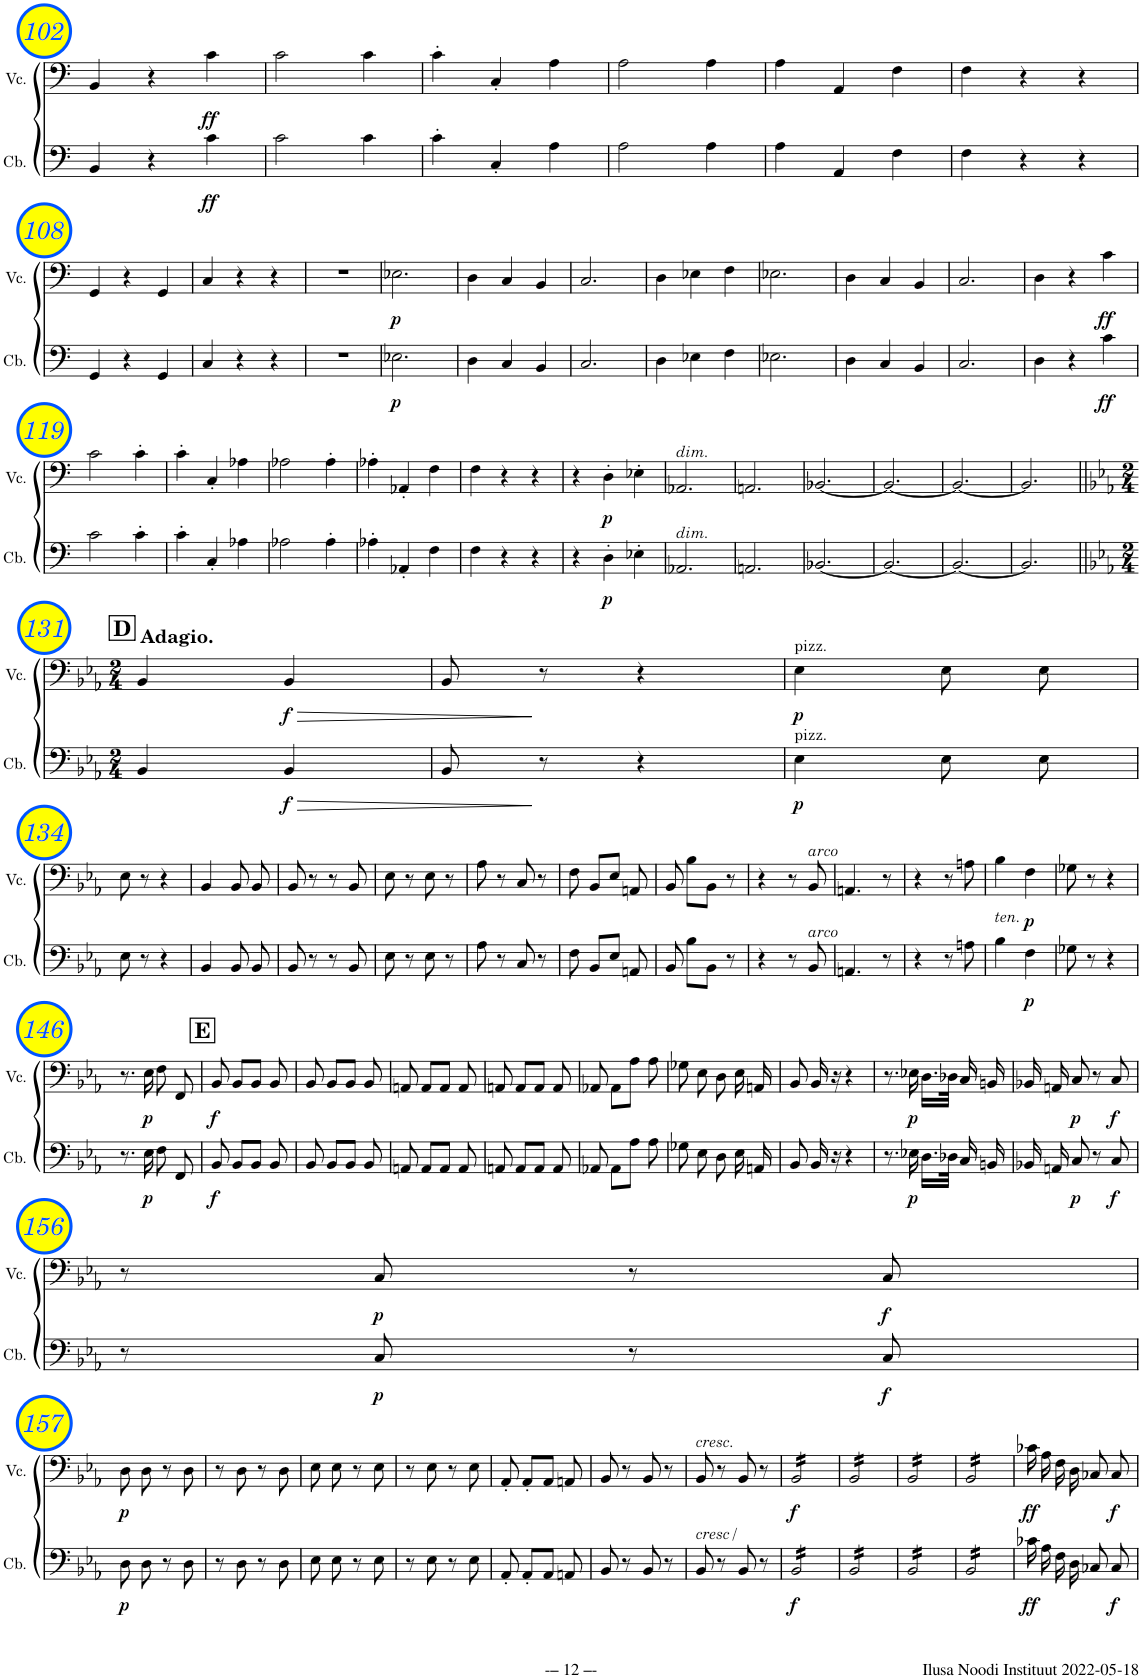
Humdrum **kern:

**kern	**dynam	**kern	**dynam
*part2	*part2	*part1	*part1
*staff2	*staff2	*staff1	*staff1
*I"Contrabass	*	*I"Violoncello	*
*I'Cb.	*	*I'Vc.	*
!!LO:PB:g=z
*clefF4	*	*clefF4	*
*Trd7c12	*	*	*
*k[]	*	*k[]	*
*M3/4	*	*M3/4	*
=102	=102	=102	=102
4BB/	.	4BB/	.
4r	.	4r	.
!	!LO:DY:b	!	!LO:DY:b
4c\	ff	4c\	ff
=103	=103	=103	=103
2c\	.	2c\	.
4c\	.	4c\	.
=104	=104	=104	=104
4c'\	.	4c'\	.
4C'/	.	4C'/	.
4A\	.	4A\	.
=105	=105	=105	=105
2A\	.	2A\	.
4A\	.	4A\	.
=106	=106	=106	=106
4A\	.	4A\	.
4AA/	.	4AA/	.
4F\	.	4F\	.
=107	=107	=107	=107
4F\	.	4F\	.
4r	.	4r	.
4r	.	4r	.
!!LO:LB:g=z
=108	=108	=108	=108
4GG/	.	4GG/	.
4r	.	4r	.
4GG/	.	4GG/	.
=109	=109	=109	=109
4C/	.	4C/	.
4r	.	4r	.
4r	.	4r	.
=110	=110	=110	=110
2.r	.	2.r	.
=111	=111	=111	=111
!	!LO:DY:b	!	!LO:DY:b
2.E-X\	p	2.E-X\	p
=112	=112	=112	=112
4D\	.	4D\	.
4C/	.	4C/	.
4BB/	.	4BB/	.
=113	=113	=113	=113
2.C/	.	2.C/	.
=114	=114	=114	=114
4D\	.	4D\	.
4E-X\	.	4E-X\	.
4F\	.	4F\	.
=115	=115	=115	=115
2.E-X\	.	2.E-X\	.
=116	=116	=116	=116
4D\	.	4D\	.
4C/	.	4C/	.
4BB/	.	4BB/	.
=117	=117	=117	=117
2.C/	.	2.C/	.
=118	=118	=118	=118
4D\	.	4D\	.
4r	.	4r	.
!	!LO:DY:b	!	!LO:DY:b
4c\	ff	4c\	ff
!!LO:LB:g=z
=119	=119	=119	=119
2c\	.	2c\	.
4c'\	.	4c'\	.
=120	=120	=120	=120
4c'\	.	4c'\	.
4C'/	.	4C'/	.
4A-X\	.	4A-X\	.
=121	=121	=121	=121
2A-X\	.	2A-X\	.
4A-'\	.	4A-'\	.
=122	=122	=122	=122
4A-X'\	.	4A-X'\	.
4AA-X'/	.	4AA-X'/	.
4F\	.	4F\	.
=123	=123	=123	=123
4F\	.	4F\	.
4r	.	4r	.
4r	.	4r	.
=124	=124	=124	=124
4r	.	4r	.
!	!LO:DY:b	!	!LO:DY:b
4D'\	p	4D'\	p
4E-X'\	.	4E-X'\	.
=125	=125	=125	=125
!	!	!LO:TX:a:i:t=dim.	!
!LO:TX:a:i:t=dim.	!	!	!
2.AA-X/	.	2.AA-X/	.
=126	=126	=126	=126
2.AAn/	.	2.AAn/	.
=127	=127	=127	=127
[2.BB-X/	.	[2.BB-X/	.
=128	=128	=128	=128
2.BB-/_	.	2.BB-/_	.
=129	=129	=129	=129
2.BB-/_	.	2.BB-/_	.
=130	=130	=130	=130
2.BB-/]	.	2.BB-/]	.
!!LO:LB:g=z
=131||	=131||	=131||	=131||
!!LO:REH:place=s1:a:B:cj:fs=14:t=D
*k[b-e-a-]	*	*k[b-e-a-]	*
*M2/4	*	*M2/4	*
!	!	!LO:TX:a:B:t=Adagio.	!
4BB-/	.	4BB-/	.
!	!LO:HP:b	!	!LO:HP:b
!	!LO:DY:n=1:b	!	!LO:DY:n=1:b
4BB-/	> f	4BB-/	> f
=132	=132	=132	=132
8BB-/	.	8BB-/	.
8r	]	8r	]
4r	.	4r	.
=133	=133	=133	=133
!	!	!LO:TX:a:t=pizz.	!
!LO:TX:a:t=pizz.	!	!	!
!	!LO:DY:b	!	!LO:DY:b
4E-\	p	4E-\	p
8E-\	.	8E-\	.
8E-\	.	8E-\	.
!!LO:LB:g=z
=134	=134	=134	=134
8E-\	.	8E-\	.
8r	.	8r	.
4r	.	4r	.
=135	=135	=135	=135
4BB-/	.	4BB-/	.
8BB-/	.	8BB-/	.
8BB-/	.	8BB-/	.
=136	=136	=136	=136
8BB-/	.	8BB-/	.
8r	.	8r	.
8r	.	8r	.
8BB-/	.	8BB-/	.
=137	=137	=137	=137
8E-\	.	8E-\	.
8r	.	8r	.
8E-\	.	8E-\	.
8r	.	8r	.
=138	=138	=138	=138
8A-\	.	8A-\	.
8r	.	8r	.
8C/	.	8C/	.
8r	.	8r	.
=139	=139	=139	=139
8F\	.	8F\	.
8BB-/L	.	8BB-/L	.
8E-/J	.	8E-/J	.
8AAn/	.	8AAn/	.
=140	=140	=140	=140
8BB-/	.	8BB-/	.
8B-\L	.	8B-\L	.
8BB-\J	.	8BB-\J	.
8r	.	8r	.
=141	=141	=141	=141
4r	.	4r	.
8r	.	8r	.
!	!	!LO:TX:a:i:t=arco	!
!LO:TX:a:i:t=arco	!	!	!
8BB-/	.	8BB-/	.
=142	=142	=142	=142
4.AAn/	.	4.AAn/	.
8r	.	8r	.
=143	=143	=143	=143
4r	.	4r	.
8r	.	8r	.
8An\	.	8An\	.
=144	=144	=144	=144
!	!	!LO:TX:b:i:t=ten.	!
4B-\	.	4B-\	.
!	!LO:DY:b	!	!LO:DY:b
4F\	p	4F\	p
=145	=145	=145	=145
8G-X\	.	8G-X\	.
8r	.	8r	.
4r	.	4r	.
!!LO:LB:g=z
=146	=146	=146	=146
8.r	.	8.r	.
!	!LO:DY:b	!	!LO:DY:b
16E-\	p	16E-\	p
8F\	.	8F\	.
8FF/	.	8FF/	.
!!LO:REH:place=s1:a:B:cj:fs=14:t=E
=147	=147	=147	=147
!	!LO:DY:b	!	!LO:DY:b
8BB-/	f	8BB-/	f
8BB-/L	.	8BB-/L	.
8BB-/J	.	8BB-/J	.
8BB-/	.	8BB-/	.
=148	=148	=148	=148
8BB-/	.	8BB-/	.
8BB-/L	.	8BB-/L	.
8BB-/J	.	8BB-/J	.
8BB-/	.	8BB-/	.
=149	=149	=149	=149
8AAn/	.	8AAn/	.
8AA/L	.	8AA/L	.
8AA/J	.	8AA/J	.
8AA/	.	8AA/	.
=150	=150	=150	=150
8AAn/	.	8AAn/	.
8AA/L	.	8AA/L	.
8AA/J	.	8AA/J	.
8AA/	.	8AA/	.
=151	=151	=151	=151
8AA-X/	.	8AA-X/	.
8AA-\L	.	8AA-\L	.
8A-\J	.	8A-\J	.
8A-\	.	8A-\	.
=152	=152	=152	=152
8G-X\	.	8G-X\	.
8E-\	.	8E-\	.
8D\	.	8D\	.
16E-\	.	16E-\	.
16AAn/	.	16AAn/	.
=153	=153	=153	=153
8BB-/	.	8BB-/	.
16BB-/	.	16BB-/	.
16r	.	16r	.
4r	.	4r	.
=154	=154	=154	=154
8.r	.	8.r	.
!	!LO:DY:b	!	!LO:DY:b
16E-X\	p	16E-X\	p
16.D\LL	.	16.D\LL	.
32D-X\JJk	.	32D-X\JJk	.
16C/	.	16C/	.
16BBn/	.	16BBn/	.
=155	=155	=155	=155
16BB-X/	.	16BB-X/	.
16AAn/	.	16AAn/	.
!	!LO:DY:b	!	!LO:DY:b
8C/	p	8C/	p
8r	.	8r	.
!	!LO:DY:b	!	!LO:DY:b
8C/	f	8C/	f
!!LO:LB:g=z
=156	=156	=156	=156
8r	.	8r	.
!	!LO:DY:b	!	!LO:DY:b
8C/	p	8C/	p
8r	.	8r	.
!	!LO:DY:b	!	!LO:DY:b
8C/	f	8C/	f
!!LO:LB:g=z
=157	=157	=157	=157
!	!LO:DY:b	!	!LO:DY:b
8D\	p	8D\	p
8D\	.	8D\	.
8r	.	8r	.
8D\	.	8D\	.
=158	=158	=158	=158
8r	.	8r	.
8D\	.	8D\	.
8r	.	8r	.
8D\	.	8D\	.
=159	=159	=159	=159
8E-\	.	8E-\	.
8E-\	.	8E-\	.
8r	.	8r	.
8E-\	.	8E-\	.
=160	=160	=160	=160
8r	.	8r	.
8E-\	.	8E-\	.
8r	.	8r	.
8E-\	.	8E-\	.
=161	=161	=161	=161
8AA-'/	.	8AA-'/	.
8AA-'/L	.	8AA-'/L	.
8AA-/J	.	8AA-/J	.
8AAn/	.	8AAn/	.
=162	=162	=162	=162
8BB-/	.	8BB-/	.
8r	.	8r	.
8BB-/	.	8BB-/	.
8r	.	8r	.
=163	=163	=163	=163
!	!	!LO:TX:a:i:t=cresc.	!
!LO:TX:a:i:t=cresc/	!	!	!
8BB-/	.	8BB-/	.
8r	.	8r	.
8BB-/	.	8BB-/	.
8r	.	8r	.
=164	=164	=164	=164
!	!LO:DY:b	!	!LO:DY:b
*tremolo	*	*	*
*	*	*tremolo	*
16BB-/LL	f	16BB-/LL	f
16BB-/	.	16BB-/	.
16BB-/	.	16BB-/	.
16BB-/	.	16BB-/	.
16BB-/	.	16BB-/	.
16BB-/	.	16BB-/	.
16BB-/	.	16BB-/	.
16BB-/JJ	.	16BB-/JJ	.
=165	=165	=165	=165
16BB-/LL	.	16BB-/LL	.
16BB-/	.	16BB-/	.
16BB-/	.	16BB-/	.
16BB-/	.	16BB-/	.
16BB-/	.	16BB-/	.
16BB-/	.	16BB-/	.
16BB-/	.	16BB-/	.
16BB-/JJ	.	16BB-/JJ	.
=166	=166	=166	=166
16BB-/LL	.	16BB-/LL	.
16BB-/	.	16BB-/	.
16BB-/	.	16BB-/	.
16BB-/	.	16BB-/	.
16BB-/	.	16BB-/	.
16BB-/	.	16BB-/	.
16BB-/	.	16BB-/	.
16BB-/JJ	.	16BB-/JJ	.
=167	=167	=167	=167
16BB-/LL	.	16BB-/LL	.
16BB-/	.	16BB-/	.
16BB-/	.	16BB-/	.
16BB-/	.	16BB-/	.
16BB-/	.	16BB-/	.
16BB-/	.	16BB-/	.
16BB-/	.	16BB-/	.
16BB-/JJ	.	16BB-/JJ	.
*	*	*Xtremolo	*
*Xtremolo	*	*	*
=168	=168	=168	=168
!	!LO:DY:b	!	!LO:DY:b
16c-X\	ff	16c-X\	ff
16A-\	.	16A-\	.
16F\	.	16F\	.
16D\	.	16D\	.
8C-X/	.	8C-X/	.
!	!LO:DY:b	!	!LO:DY:b
8C-/	f	8C-/	f
=	=	=	=
*-	*-	*-	*-
